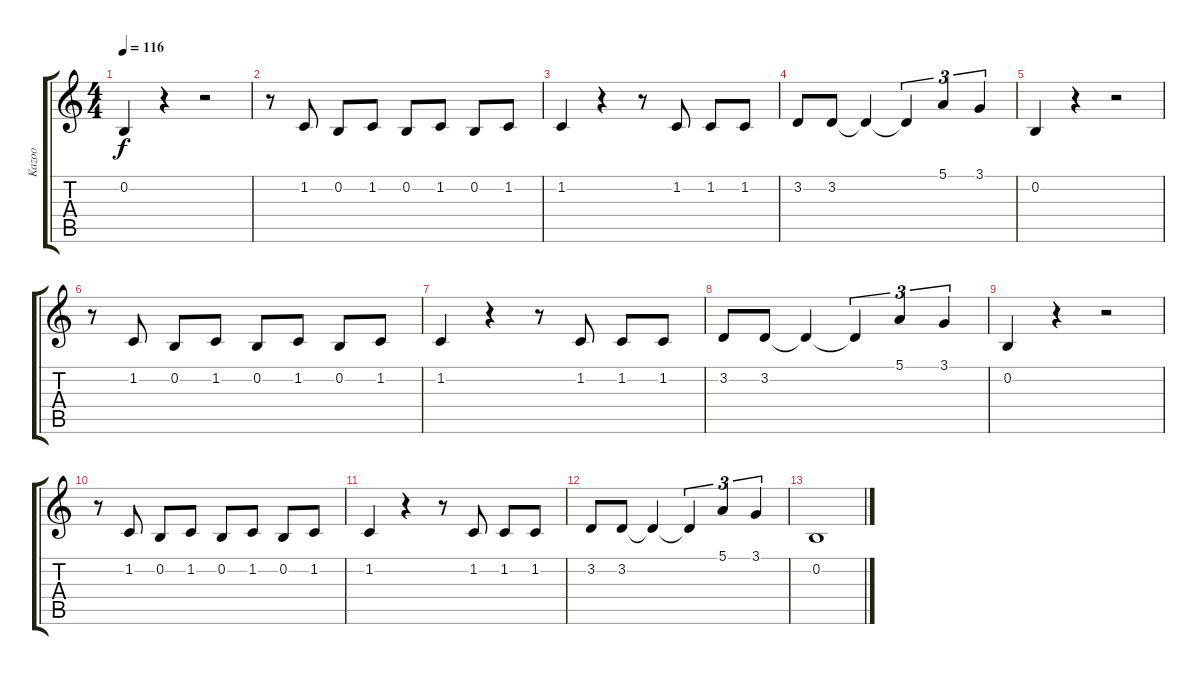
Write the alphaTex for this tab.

\track ("Kazoo" "Kazoo") {instrument bagpipe}
\staff {score tabs}
\tuning (E4 B3 G3 D3 A2 E2) {hide}
\ts (4 4)
\tempo 116
\clef g2
\ks c
0.2.4{dy f} r.4 r.2 |
r.8 1.2.8 0.2.8 1.2.8 0.2.8 1.2.8 0.2.8 1.2.8 |
1.2.4 r.4 r.8 1.2.8 1.2.8 1.2.8 |
3.2.8 3.2.8 3.2{t}.4 3.2{t}.4{tu (3 2)} 5.1.4{tu (3 2)} 3.1.4{tu (3 2)} |
0.2.4 r.4 r.2 |
r.8 1.2.8 0.2.8 1.2.8 0.2.8 1.2.8 0.2.8 1.2.8 |
1.2.4 r.4 r.8 1.2.8 1.2.8 1.2.8 |
3.2.8 3.2.8 3.2{t}.4 3.2{t}.4{tu (3 2)} 5.1.4{tu (3 2)} 3.1.4{tu (3 2)} |
0.2.4 r.4 r.2 |
r.8 1.2.8 0.2.8 1.2.8 0.2.8 1.2.8 0.2.8 1.2.8 |
1.2.4 r.4 r.8 1.2.8 1.2.8 1.2.8 |
3.2.8 3.2.8 3.2{t}.4 3.2{t}.4{tu (3 2)} 5.1.4{tu (3 2)} 3.1.4{tu (3 2)} |
0.2.1
